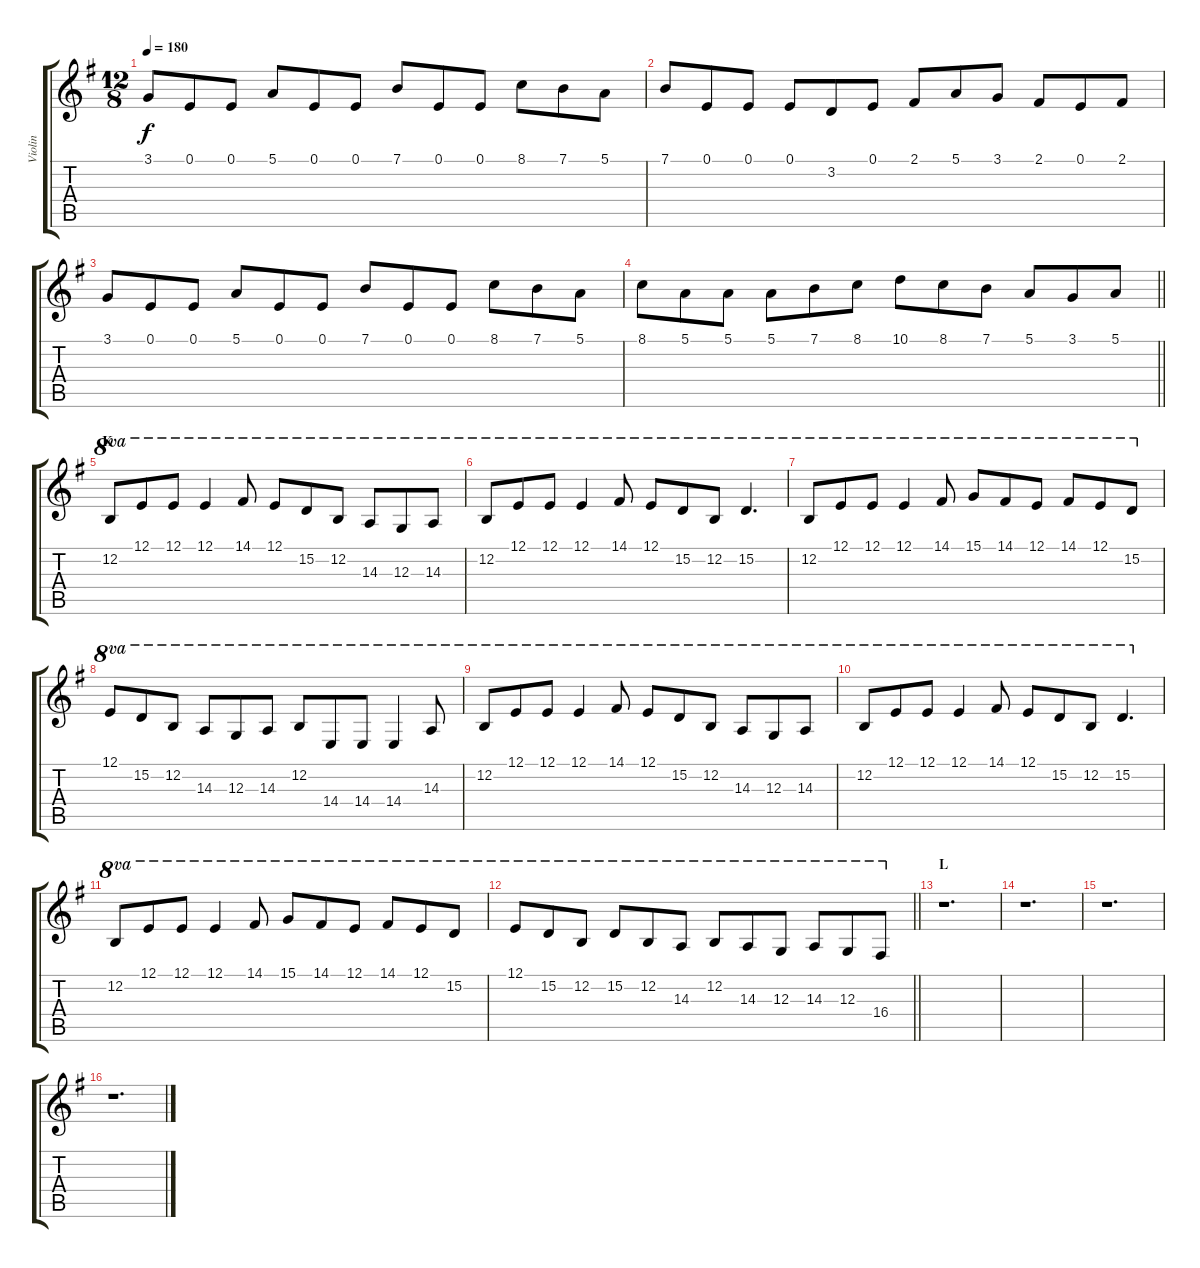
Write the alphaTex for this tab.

\track ("Violin" "Violin") {instrument violin}
\staff {score tabs}
\tuning (E4 B3 G3 D3 A2 E2) {hide}
\ts (12 8)
\tempo 180
\clef g2
\ks g
3.1.8{dy f} 0.1.8 0.1.8 5.1.8 0.1.8 0.1.8 7.1.8 0.1.8 0.1.8 8.1.8 7.1.8 5.1.8 |
7.1.8 0.1.8 0.1.8 0.1.8 3.2.8 0.1.8 2.1.8 5.1.8 3.1.8 2.1.8 0.1.8 2.1.8 |
3.1.8 0.1.8 0.1.8 5.1.8 0.1.8 0.1.8 7.1.8 0.1.8 0.1.8 8.1.8 7.1.8 5.1.8 |
\barLineRight lightlight
8.1.8 5.1.8 5.1.8 5.1.8 7.1.8 8.1.8 10.1.8 8.1.8 7.1.8 5.1.8 3.1.8 5.1.8 |
\section ("" "K")
12.2.8{ot 8va} 12.1.8{ot 8va} 12.1.8{ot 8va} 12.1.4{ot 8va} 14.1.8{ot 8va} 12.1.8{ot 8va} 15.2.8{ot 8va} 12.2.8{ot 8va} 14.3.8{ot 8va} 12.3.8{ot 8va} 14.3.8{ot 8va} |
12.2.8{ot 8va} 12.1.8{ot 8va} 12.1.8{ot 8va} 12.1.4{ot 8va} 14.1.8{ot 8va} 12.1.8{ot 8va} 15.2.8{ot 8va} 12.2.8{ot 8va} 15.2.4{d ot 8va} |
12.2.8{ot 8va} 12.1.8{ot 8va} 12.1.8{ot 8va} 12.1.4{ot 8va} 14.1.8{ot 8va} 15.1.8{ot 8va} 14.1.8{ot 8va} 12.1.8{ot 8va} 14.1.8{ot 8va} 12.1.8{ot 8va} 15.2.8{ot 8va} |
12.1.8{ot 8va} 15.2.8{ot 8va} 12.2.8{ot 8va} 14.3.8{ot 8va} 12.3.8{ot 8va} 14.3.8{ot 8va} 12.2.8{ot 8va} 14.4.8{ot 8va} 14.4.8{ot 8va} 14.4.4{ot 8va} 14.3.8{ot 8va} |
12.2.8{ot 8va} 12.1.8{ot 8va} 12.1.8{ot 8va} 12.1.4{ot 8va} 14.1.8{ot 8va} 12.1.8{ot 8va} 15.2.8{ot 8va} 12.2.8{ot 8va} 14.3.8{ot 8va} 12.3.8{ot 8va} 14.3.8{ot 8va} |
12.2.8{ot 8va} 12.1.8{ot 8va} 12.1.8{ot 8va} 12.1.4{ot 8va} 14.1.8{ot 8va} 12.1.8{ot 8va} 15.2.8{ot 8va} 12.2.8{ot 8va} 15.2.4{d ot 8va} |
12.2.8{ot 8va} 12.1.8{ot 8va} 12.1.8{ot 8va} 12.1.4{ot 8va} 14.1.8{ot 8va} 15.1.8{ot 8va} 14.1.8{ot 8va} 12.1.8{ot 8va} 14.1.8{ot 8va} 12.1.8{ot 8va} 15.2.8{ot 8va} |
\barLineRight lightlight
12.1.8{ot 8va} 15.2.8{ot 8va} 12.2.8{ot 8va} 15.2.8{ot 8va} 12.2.8{ot 8va} 14.3.8{ot 8va} 12.2.8{ot 8va} 14.3.8{ot 8va} 12.3.8{ot 8va} 14.3.8{ot 8va} 12.3.8{ot 8va} 16.4.8{ot 8va} |
\section ("" "L")
r.1{d} |
r.1{d} |
r.1{d} |
r.1{d}
